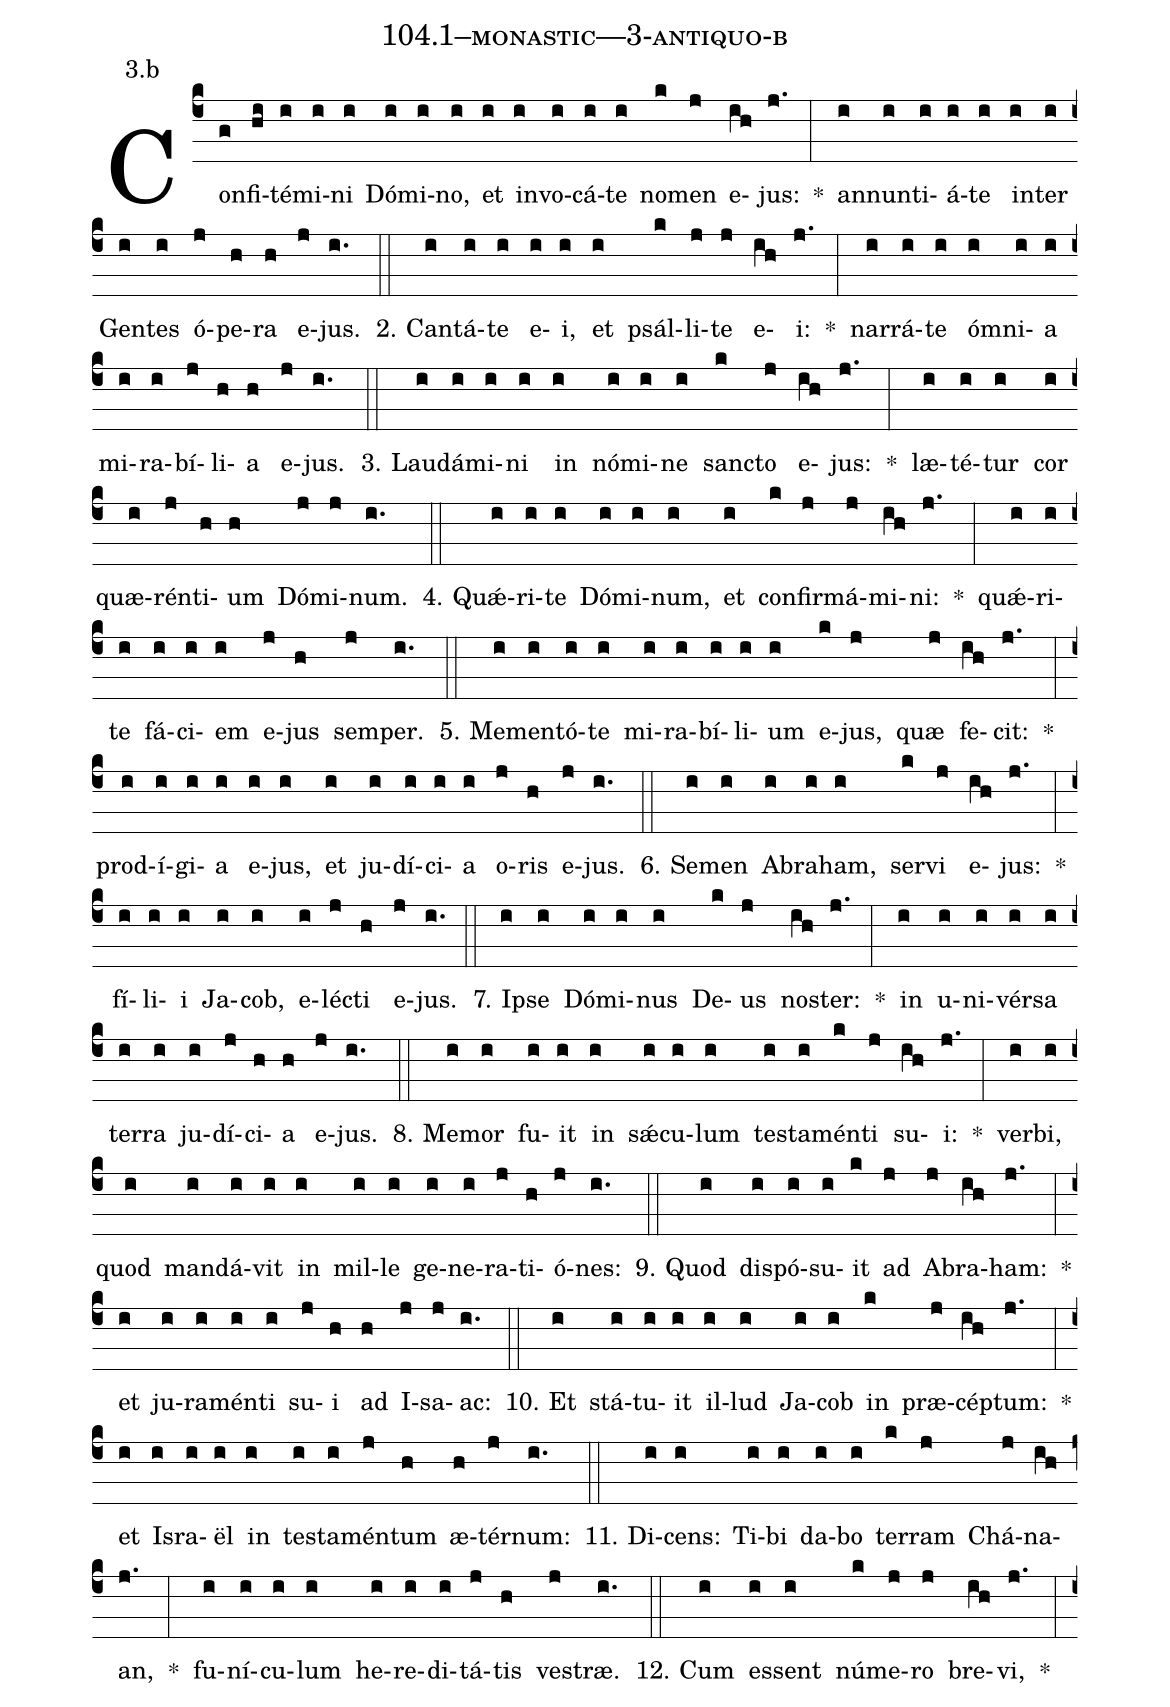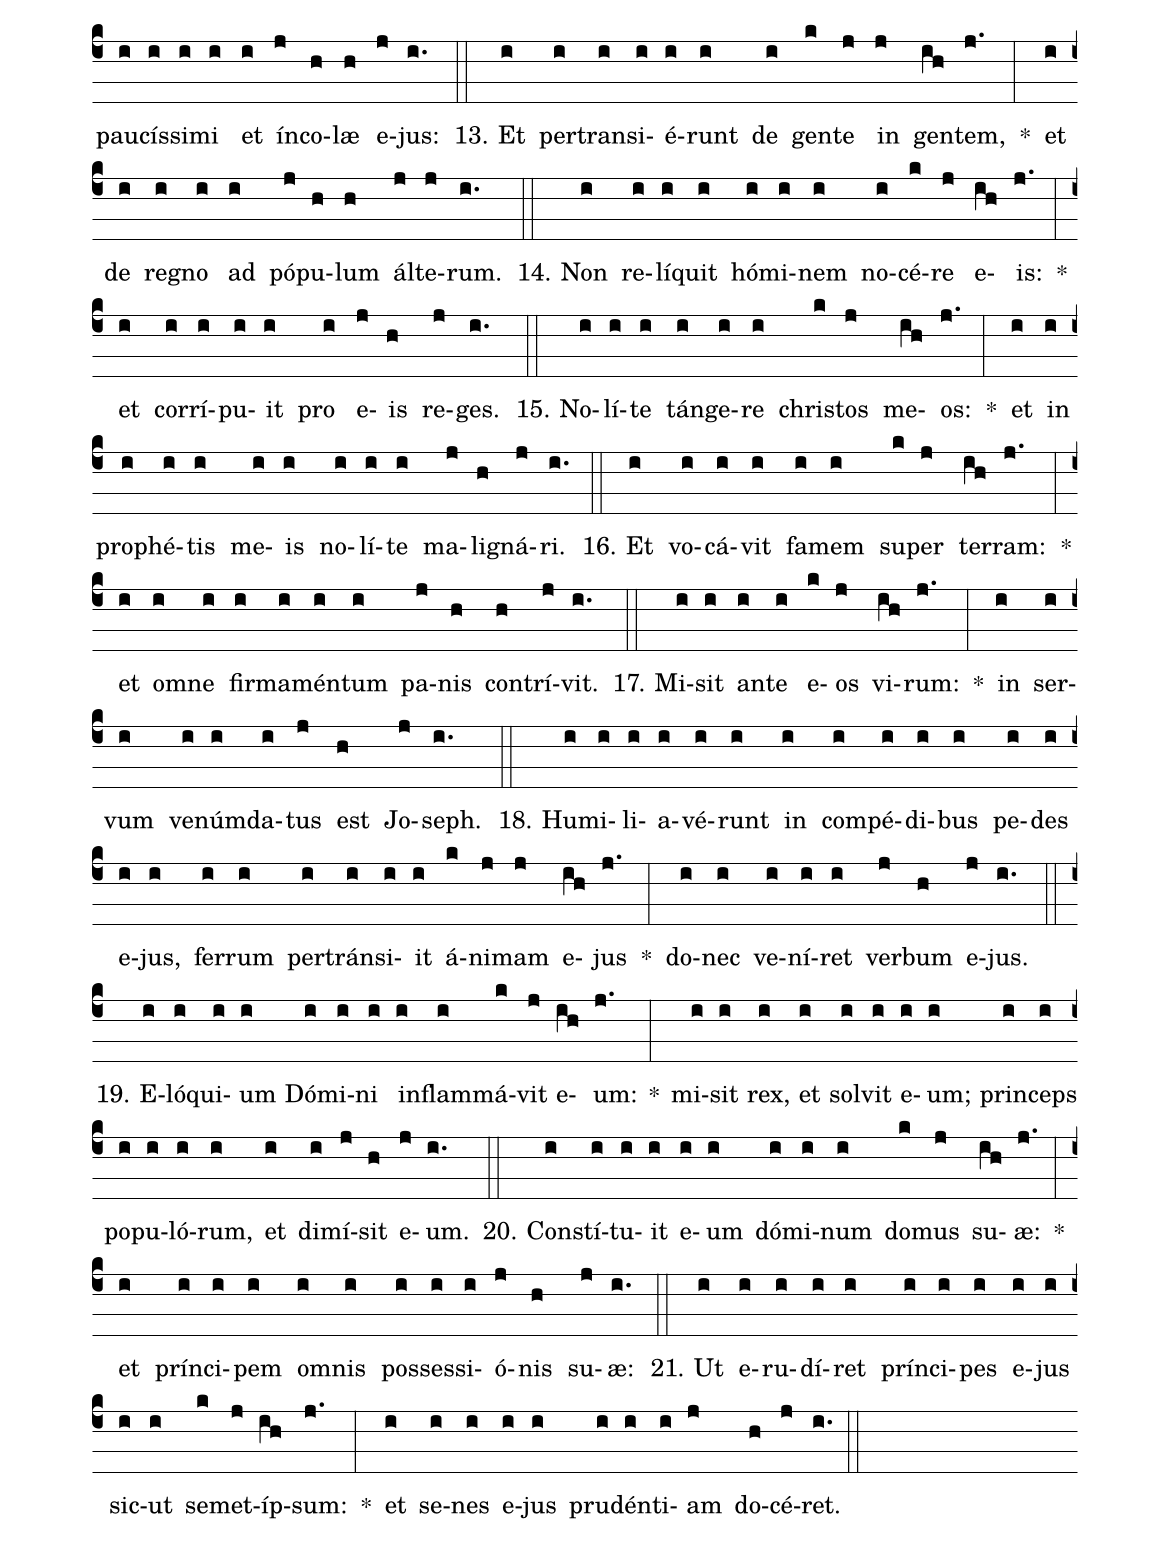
name: 104.1--monastic---3-antiquo-b;
annotation: 3.b;
%%
(c4)Con(g)fi(hi)té(i)mi(i)ni(i) Dó(i)mi(i)no,(i) et(i) in(i)vo(i)cá(i)te(i) no(k)men(j) e(ih)jus:(j.) *(:) an(i)nun(i)ti(i)á(i)te(i) in(i)ter(i) Gen(i)tes(i) ó(j)pe(h)ra(h) e(j)jus.(i.) (::)
2. Can(i)tá(i)te(i) e(i)i,(i) et(i) psál(k)li(j)te(j) e(ih)i:(j.) *(:) nar(i)rá(i)te(i) óm(i)ni(i)a(i) mi(i)ra(i)bí(j)li(h)a(h) e(j)jus.(i.) (::)
3. Lau(i)dá(i)mi(i)ni(i) in(i) nó(i)mi(i)ne(i) sanc(k)to(j) e(ih)jus:(j.) *(:) læ(i)té(i)tur(i) cor(i) quæ(i)rén(j)ti(h)um(h) Dó(j)mi(j)num.(i.) (::)
4. Quǽ(i)ri(i)te(i) Dó(i)mi(i)num,(i) et(i) con(k)fir(j)má(j)mi(ih)ni:(j.) *(:) quǽ(i)ri(i)te(i) fá(i)ci(i)em(i) e(j)jus(h) sem(j)per.(i.) (::)
5. Me(i)men(i)tó(i)te(i) mi(i)ra(i)bí(i)li(i)um(i) e(k)jus,(j) quæ(j) fe(ih)cit:(j.) *(:) prod(i)í(i)gi(i)a(i) e(i)jus,(i) et(i) ju(i)dí(i)ci(i)a(i) o(j)ris(h) e(j)jus.(i.) (::)
6. Se(i)men(i) A(i)bra(i)ham,(i) ser(k)vi(j) e(ih)jus:(j.) *(:) fí(i)li(i)i(i) Ja(i)cob,(i) e(i)léc(j)ti(h) e(j)jus.(i.) (::)
7. Ip(i)se(i) Dó(i)mi(i)nus(i) De(k)us(j) nos(ih)ter:(j.) *(:) in(i) u(i)ni(i)vér(i)sa(i) ter(i)ra(i) ju(i)dí(j)ci(h)a(h) e(j)jus.(i.) (::)
8. Me(i)mor(i) fu(i)it(i) in(i) sǽ(i)cu(i)lum(i) tes(i)ta(i)mén(k)ti(j) su(ih)i:(j.) *(:) ver(i)bi,(i) quod(i) man(i)dá(i)vit(i) in(i) mil(i)le(i) ge(i)ne(i)ra(j)ti(h)ó(j)nes:(i.) (::)
9. Quod(i) dis(i)pó(i)su(i)it(k) ad(j) A(j)bra(ih)ham:(j.) *(:) et(i) ju(i)ra(i)mén(i)ti(i) su(j)i(h) ad(h) I(j)sa(j)ac:(i.) (::)
10. Et(i) stá(i)tu(i)it(i) il(i)lud(i) Ja(i)cob(i) in(k) præ(j)cép(ih)tum:(j.) *(:) et(i) Is(i)ra(i)ël(i) in(i) tes(i)ta(i)mén(j)tum(h) æ(h)tér(j)num:(i.) (::)
11. Di(i)cens:(i) Ti(i)bi(i) da(i)bo(i) ter(k)ram(j) Chá(j)na(ih)an,(j.) *(:) fu(i)ní(i)cu(i)lum(i) he(i)re(i)di(i)tá(j)tis(h) ves(j)træ.(i.) (::)
12. Cum(i) es(i)sent(i) nú(k)me(j)ro(j) bre(ih)vi,(j.) *(:) pau(i)cís(i)si(i)mi(i) et(i) ín(j)co(h)læ(h) e(j)jus:(i.) (::)
13. Et(i) per(i)trans(i)i(i)é(i)runt(i) de(i) gen(k)te(j) in(j) gen(ih)tem,(j.) *(:) et(i) de(i) re(i)gno(i) ad(i) pó(j)pu(h)lum(h) ál(j)te(j)rum.(i.) (::)
14. Non(i) re(i)lí(i)quit(i) hó(i)mi(i)nem(i) no(i)cé(k)re(j) e(ih)is:(j.) *(:) et(i) cor(i)rí(i)pu(i)it(i) pro(i) e(j)is(h) re(j)ges.(i.) (::)
15. No(i)lí(i)te(i) tán(i)ge(i)re(i) chris(k)tos(j) me(ih)os:(j.) *(:) et(i) in(i) pro(i)phé(i)tis(i) me(i)is(i) no(i)lí(i)te(i) ma(j)li(h)gná(j)ri.(i.) (::)
16. Et(i) vo(i)cá(i)vit(i) fa(i)mem(i) su(k)per(j) ter(ih)ram:(j.) *(:) et(i) om(i)ne(i) fir(i)ma(i)mén(i)tum(i) pa(j)nis(h) con(h)trí(j)vit.(i.) (::)
17. Mi(i)sit(i) an(i)te(i) e(k)os(j) vi(ih)rum:(j.) *(:) in(i) ser(i)vum(i) ve(i)núm(i)da(i)tus(j) est(h) Jo(j)seph.(i.) (::)
18. Hu(i)mi(i)li(i)a(i)vé(i)runt(i) in(i) com(i)pé(i)di(i)bus(i) pe(i)des(i) e(i)jus,(i) fer(i)rum(i) per(i)tráns(i)i(i)it(i) á(k)ni(j)mam(j) e(ih)jus(j.) *(:) do(i)nec(i) ve(i)ní(i)ret(i) ver(j)bum(h) e(j)jus.(i.) (::)
19. E(i)ló(i)qui(i)um(i) Dó(i)mi(i)ni(i) in(i)flam(i)má(k)vit(j) e(ih)um:(j.) *(:) mi(i)sit(i) rex,(i) et(i) sol(i)vit(i) e(i)um;(i) prin(i)ceps(i) po(i)pu(i)ló(i)rum,(i) et(i) di(i)mí(j)sit(h) e(j)um.(i.) (::)
20. Con(i)stí(i)tu(i)it(i) e(i)um(i) dó(i)mi(i)num(i) do(k)mus(j) su(ih)æ:(j.) *(:) et(i) prín(i)ci(i)pem(i) om(i)nis(i) pos(i)ses(i)si(i)ó(j)nis(h) su(j)æ:(i.) (::)
21. Ut(i) e(i)ru(i)dí(i)ret(i) prín(i)ci(i)pes(i) e(i)jus(i) sic(i)ut(i) se(k)met(j)íp(ih)sum:(j.) *(:) et(i) se(i)nes(i) e(i)jus(i) pru(i)dén(i)ti(i)am(j) do(h)cé(j)ret.(i.) (::)
